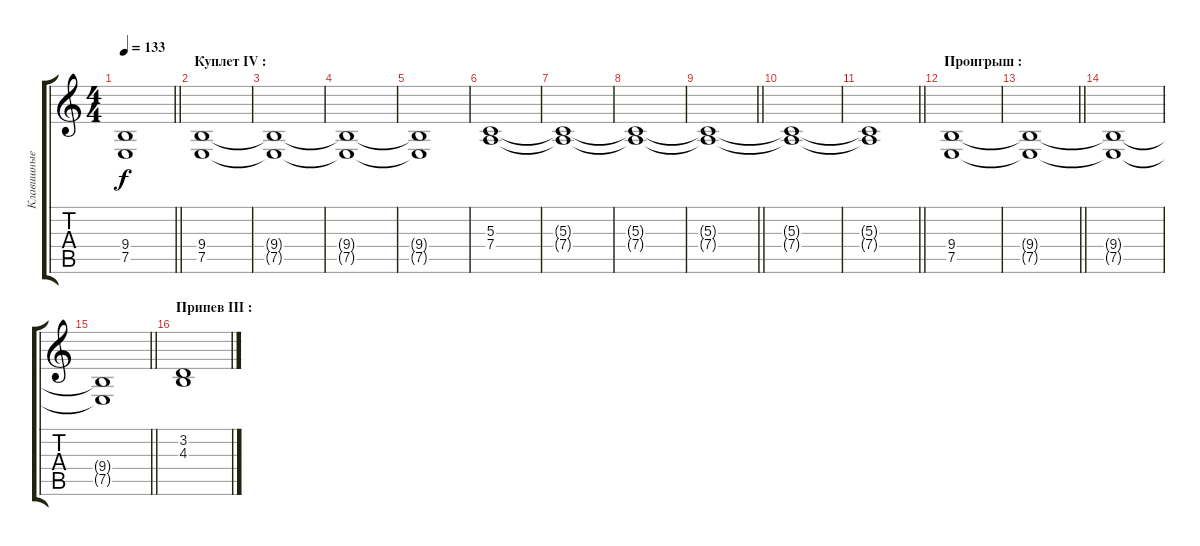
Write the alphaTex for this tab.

\track ("Клавишные" "Клавишные") {instrument pad2warm}
\staff {score tabs}
\tuning (E4 B3 G3 D3 A2 E2) {hide}
\ts (4 4)
\tempo 133
\clef g2
\barLineRight lightlight
\ks c
(9.4{t} 7.5{t}).1{dy f} |
\section ("" "Куплет IV :")
(9.4 7.5).1 |
(9.4{t} 7.5{t}).1 |
(9.4{t} 7.5{t}).1 |
(9.4{t} 7.5{t}).1 |
(5.3 7.4).1 |
(5.3{t} 7.4{t}).1 |
(5.3{t} 7.4{t}).1 |
\barLineRight lightlight
(5.3{t} 7.4{t}).1 |
(5.3{t} 7.4{t}).1 |
\barLineRight lightlight
(5.3{t} 7.4{t}).1 |
\section ("" "Проигрыш :")
(9.4 7.5).1 |
\barLineRight lightlight
(9.4{t} 7.5{t}).1 |
(9.4{t} 7.5{t}).1 |
\barLineRight lightlight
(9.4{t} 7.5{t}).1 |
\section ("" "Припев III :")
(3.2 4.3).1
